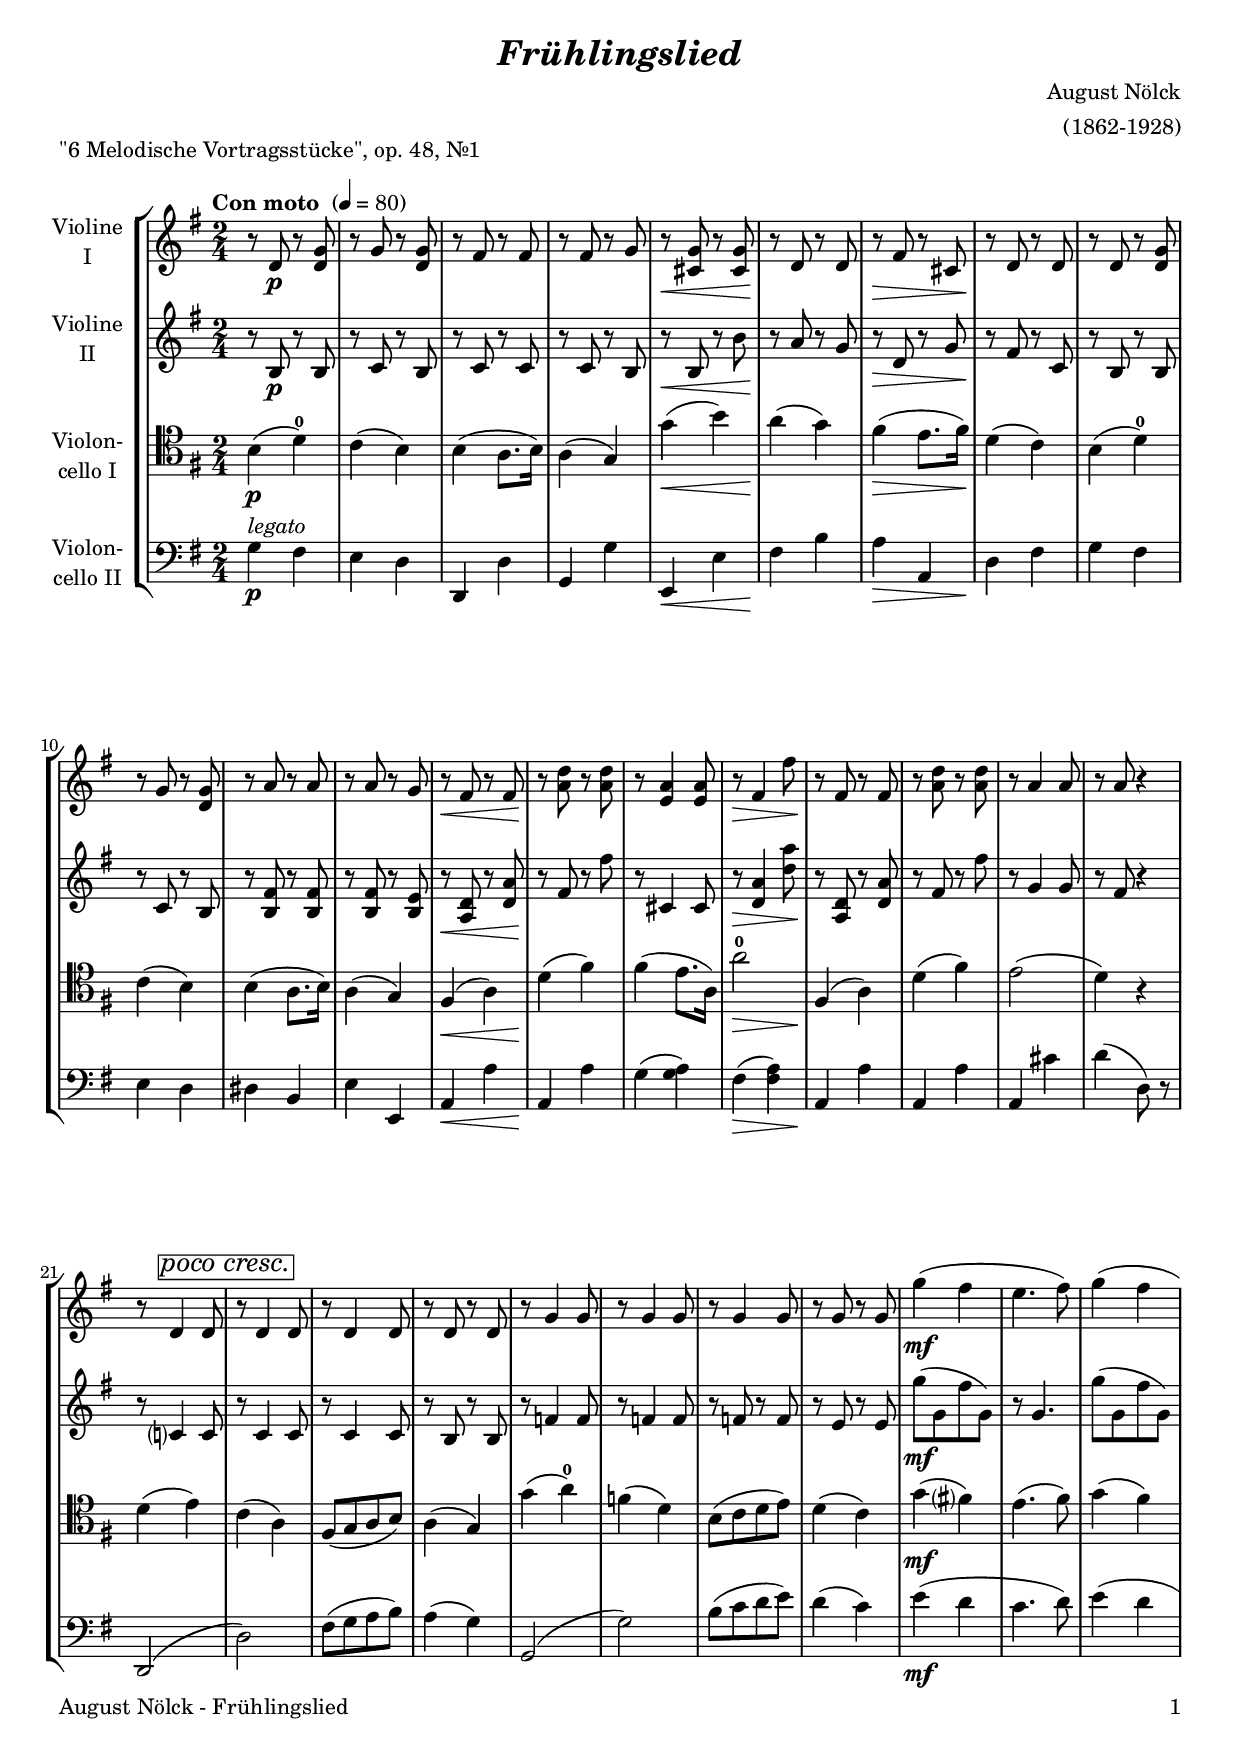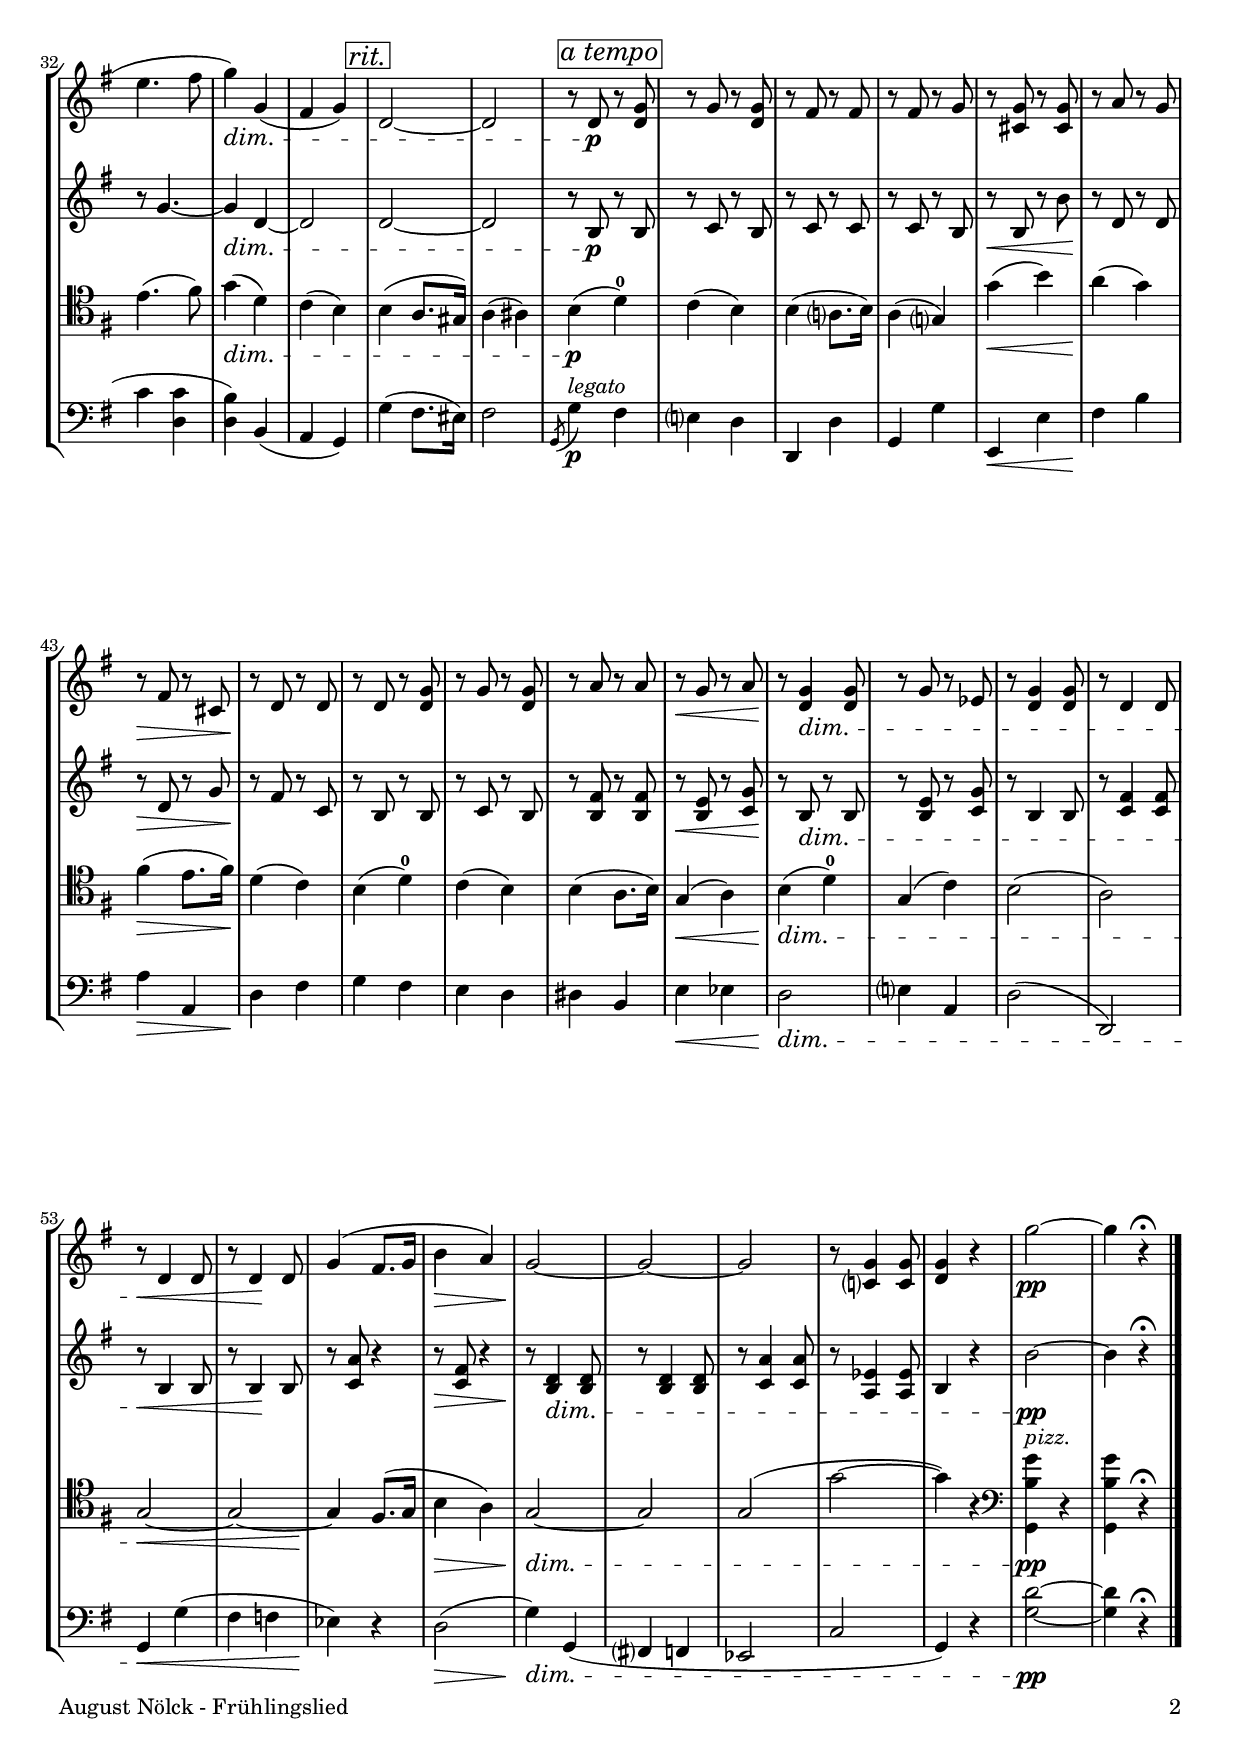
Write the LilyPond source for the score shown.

\version "2.20.2"
\include "deutsch.ly"

#(set-global-staff-size 19)

\header {
  title     = \markup \bold \italic "Frühlingslied"
  composer  = "August Nölck"
  arranger  = "(1862-1928)"
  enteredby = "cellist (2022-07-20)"
  piece     = "\"6 Melodische Vortragsstücke\", op. 48, Nr.1"
}

voiceconsts = {
  \key g \major
  \time 2/4
  \clef "treble"
  \numericTimeSignature
  \compressEmptyMeasures
  % Set default beaming for all staves
  \set Timing.beamExceptions = #'()
  \set Timing.baseMoment     = #(ly:make-moment 1 4)
  \set Timing.beatStructure  = #'(2)
  \tempo "Con moto " 4=80
}

micl = "clarinet"
mifl = "flute"
miob = "oboe"
mifh = "french horn"
misx = "tenor sax"
mist = "string ensemble 1"
mivl = "violin"
miba = "cello"
mipz = "pizzicato strings"

atem = \mark \markup \box \italic "a tempo"
lega = \markup \italic "legato"
pizz = \markup \italic "pizz."
pocr = \mark \markup \box \italic "poco cresc."
rit  = \mark \markup \box \italic "rit."

va = \relative c' {
  \voiceconsts

  r8 d\p r <d g>
  r g r <d g>
  r fis r fis
  r fis r g
  r\< <cis, g'> r <cis g'>
  r\! d r d
  r\> fis r cis

  r\! d r d
  r d r <d g>
  r g r <d g>
  r a' r a
  r a r g
  r\< fis r fis
  r\! <a d> r <a d>
  r <e a>4 <e a>8

  r\> fis4 fis'8
  r\! fis, r fis
  r <a d> r <a d>
  r a4 a8
  r a r4
  r8 d,4 d8 \pocr
  r d4 d8
  r d4 d8

  r d r d
  r g4 g8
  r g4 g8
  r g4 g8
  r g r g
  g'4(\mf fis
  e4. fis8)
  g4( fis

  e4. fis8
  g4)\dim g,(
  fis g) \rit
  d2~
  d
  r8 d\p \atem r <d g>
  r g r <d g>
  r fis r fis
  r fis r g

  r <cis, g'> r <cis g'>
  r a' r g
  r\> fis r cis
  r\! d r d
  r d r <d g>
  r g r <d g>
  r a' r a
  r\< g r a

  r\! <d, g>4\dim <d g>8
  r g r es
  r <d g>4 <d g>8
  r d4 d8
  r\< d4 d8
  r d4\! d8
  g4( fis8. g16

  h4\> a)
  g2~\!
  g~
  g
  r8 <c,? g'>4 <c g'>8
  <d g>4 r
  g'2~\pp
  g4 r\fermata \bar "|."
}

vb = \relative c' {
  \voiceconsts

  r8 h\p r h
  r c r h
  r c r c
  r c r h
  r\< h r h'
  r\! a r g
  r\> d r g

  r\! fis r c
  r h r h
  r c r h
  r <h fis'> r <h fis'>
  r <h fis'> r <h e>
  r\< <a d> r <d a'>
  r\! fis r fis'
  r cis,4 cis8

  r\> <d a'>4 <d' a'>8
  r\! <a, d> r <d a'>
  r fis r fis'
  r g,4 g8
  r fis r4
  r8 c?4 c8 \pocr
  r c4 c8
  r c4 c8

  r h r h
  r f'4 f8
  r f4 f8
  r f r f
  r e r e
  g'(\mf g, fis' g,)
  r g4.
  g'8( g, fis' g,)

  r g4.~
  g4\dim d~
  d2 \rit
  d~
  d
  r8 h\p \atem r h
  r c r h
  r c r c
  r c r h

  r\< h r h'
  r\! d, r d
  r\> d r g
  r\! fis r c
  r h r h
  r c r h
  r <h fis'> r <h fis'>
  r\< <h e> r <c g'>

  r\! h\dim r h
  r <h e> r <c g'>
  r h4 h8
  r <c fis>4 <c fis>8
  r\< h4 h8
  r h4\! h8
  r <c a'> r4

  r8\> <c fis> r4
  r8\! <h d>4\dim <h d>8
  r <h d>4 <h d>8
  r <c a'>4 <c a'>8
  r <a es'>4 <a es'>8
  h4 r
  h'2~\pp
  h4 r\fermata \bar "|."
}

vc = \relative c' {
  \voiceconsts
  \clef "tenor"

  h4(\p d)-0
  c( h)
  h( a8. h16)
  a4( g)
  g'(\< h)
  a(\! g)
  fis(\> e8. fis16)

  d4(\! c)
  h( d)-0
  c( h)
  h( a8. h16)
  a4( g)
  fis(\< a)
  d(\! fis)
  fis( e8. a,16)

  a'2-0\>
  fis,4(\! a)
  d( fis)
  e2(
  d4) r
  d( e) \pocr
  c( a)
  fis8( g a h)

  a4( g)
  g'( a)-0
  f( d)
  h8( c d e)
  d4( c)
  g'(\mf fis?)
  e4.( fis8)
  g4( fis)

  e4.( fis8)
  g4(\dim d)
  c( h) \rit
  h( a8. gis16)
  a4( ais)
  h(\p \atem d)-0
  c( h)
  h( a?8. h16)
  a4( g?)

  g'(\< h)
  a(\! g)
  fis(\> e8. fis16)
  d4(\! c)
  h( d)-0
  c( h)
  h( a8. h16)
  g4(\< a)

  h(\!\dim d)-0
  g,( c)
  h2(
  a)
  g~\<
  g~
  g4\! fis8.( g16

  h4\> a)
  g2~\!\dim
  g
  g(
  g'~
  g4) r \clef "bass"
  \set Staff.midiInstrument = \mipz
  <g,, h' g'>^\pizz\pp r
  <g h' g'> r\fermata \bar "|."
}

vd = \relative c' {
  \voiceconsts
  \clef "bass"

  g4^\lega\p fis
  e d
  d, d'
  g, g'
  e,\< e'
  fis\! h
  a\> a,

  d\! fis
  g fis
  e d
  dis h
  e e,
  a\< a'
  a,\! a'
  g( <g a>)

  fis(\> <fis a>)
  a,\! a'
  a, a'
  a, cis'
  d( d,8) r
  d,2( \pocr
  d')
  fis8( g a h)

  a4( g)
  g,2(
  g')
  h8( c d e)
  d4( c)
  e(\mf d
  c4. d8)
  e4( d

  c <d, c'>
  <d h'>) h(
  a g) \rit
  g'4( fis8. eis16)
  fis2
  \acciaccatura g,8 g'4^\lega\p \atem fis
  e? d
  d, d'
  g, g'

  e,\< e'
  fis\! h
  a\> a,
  d\! fis
  g fis
  e d
  dis h
  e\< es

  d2\!\dim
  e?4 a,
  d2(
  d,)
  g4\< g'(
  fis f
  es)\! r

  d2(\>
  g4)\!\dim g,(
  fis? f
  es2
  c'
  g4) r
  <g' d'>2~\pp
  <g d'>4 r\fermata \bar "|."
}


music = \new StaffGroup <<
      \new Staff {
	\set Staff.midiInstrument = \mivl
	\set Staff.instrumentName = \markup \center-column { "Violine" "I" }
	\transpose g g { \va }
      }

      \new Staff {
	\set Staff.midiInstrument = \mivl
	\set Staff.instrumentName = \markup \center-column { "Violine" "II" }
	\transpose g g { \vb }
      }

      \new Staff {
	\set Staff.midiInstrument = \miba
	\set Staff.instrumentName = \markup \center-column { "Violon-" "cello I" }
	\transpose g g { \vc }
      }

      \new Staff {
	\set Staff.midiInstrument = \miba
	\set Staff.instrumentName = \markup \center-column { "Violon-" "cello II" }
	\transpose g g { \vd }
      }
>>

\book {
   \paper {
    print-page-number = ##t
    print-first-page-number = ##t
    ragged-last-bottom = ##f
    oddHeaderMarkup = \markup \null
    evenHeaderMarkup = \markup \null
    oddFooterMarkup = \markup {
      \fill-line {
        \on-the-fly #print-page-number-check-first
        "August Nölck - Frühlingslied" \fromproperty #'page:page-number-string
      }
    }
    evenFooterMarkup = \oddFooterMarkup
  } \score {
    \music
    \layout {}
  }

  \score {
    \unfoldRepeats \music

    \midi {
      \context {
        \Score
      }
    }
  }
}